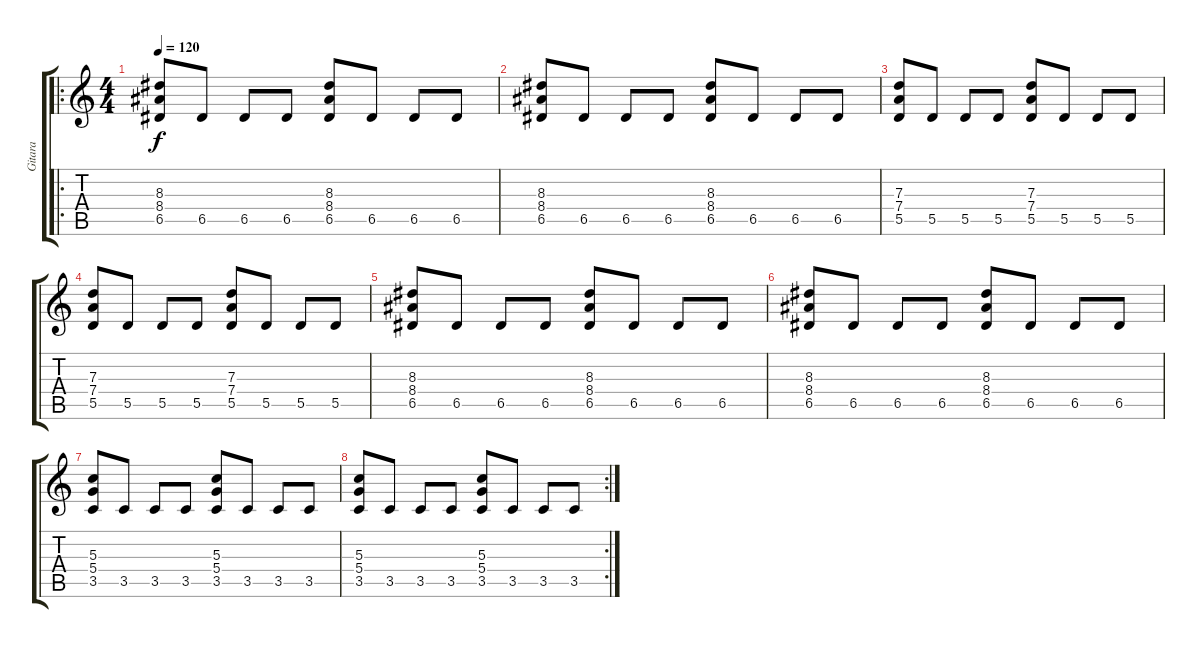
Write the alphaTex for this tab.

\track ("Gitara" "Gitara") {instrument overdrivenguitar}
\staff {score tabs}
\tuning (E4 B3 G3 D3 A2 E2) {hide}
\ro
\ts (4 4)
\tempo 120
\clef g2
\ks c
(8.3 8.4 6.5).8{dy f} 6.5.8 6.5.8 6.5.8 (8.3 8.4 6.5).8 6.5.8 6.5.8 6.5.8 |
(8.3 8.4 6.5).8 6.5.8 6.5.8 6.5.8 (8.3 8.4 6.5).8 6.5.8 6.5.8 6.5.8 |
(7.3 7.4 5.5).8 5.5.8 5.5.8 5.5.8 (7.3 7.4 5.5).8 5.5.8 5.5.8 5.5.8 |
(7.3 7.4 5.5).8 5.5.8 5.5.8 5.5.8 (7.3 7.4 5.5).8 5.5.8 5.5.8 5.5.8 |
(8.3 8.4 6.5).8 6.5.8 6.5.8 6.5.8 (8.3 8.4 6.5).8 6.5.8 6.5.8 6.5.8 |
(8.3 8.4 6.5).8 6.5.8 6.5.8 6.5.8 (8.3 8.4 6.5).8 6.5.8 6.5.8 6.5.8 |
(5.3 5.4 3.5).8 3.5.8 3.5.8 3.5.8 (5.3 5.4 3.5).8 3.5.8 3.5.8 3.5.8 |
\rc 2
(5.3 5.4 3.5).8 3.5.8 3.5.8 3.5.8 (5.3 5.4 3.5).8 3.5.8 3.5.8 3.5.8
